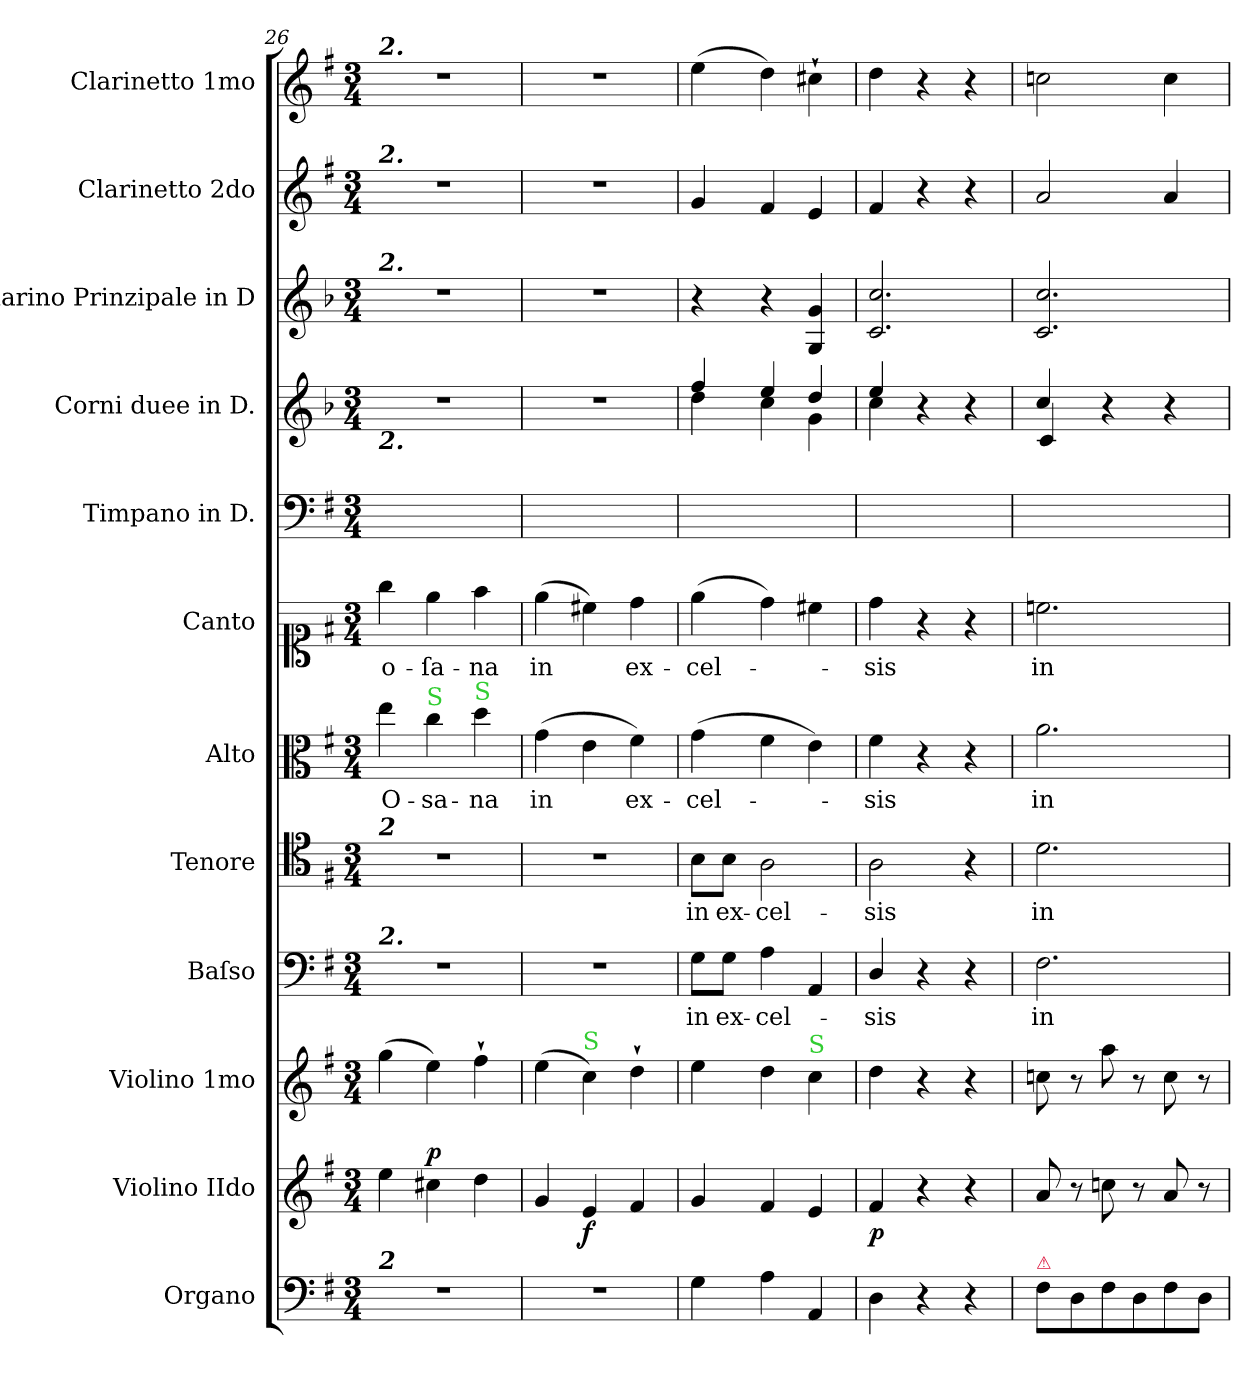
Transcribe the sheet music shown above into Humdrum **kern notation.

**kern	**kern	**dynam	**kern	**kern	**text	**kern	**text	**kern	**text	**kern	**text	**kern	**kern	**kern	**kern	**kern
*part12	*part11	*part11	*part10	*part9	*part9	*part8	*part8	*part7	*part7	*part6	*part6	*part5	*part4	*part3	*part2	*part1
*staff12	*staff11	*staff11	*staff10	*staff9	*staff9	*staff8	*staff8	*staff7	*staff7	*staff6	*staff6	*staff5	*staff4	*staff3	*staff2	*staff1
*I"Organo	*I"Violino IIdo	*	*I"Violino 1mo	*I"Baſso	*	*I"Tenore	*	*I"Alto	*	*I"Canto	*	*I"Timpano in D.	*I"Corni duee in D.	*I"Clarino Prinzipale in D	*I"Clarinetto 2do	*I"Clarinetto 1mo
*I'Org.	*I'Vn II	*	*	*I'B.	*	*I'T.	*	*I'A.	*	*I'C.	*	*I'Timp.	*	*I'Cl. in D	*	*I'Cl. I
*clefF4	*clefG2	*	*clefG2	*clefF4	*	*clefC4	*	*clefC3	*	*clefC1	*	*clefF4	*clefG2	*clefG2	*clefG2	*clefG2
*	*	*	*	*	*	*	*	*	*	*	*	*	*ITrd6c10	*ITrd6c10	*	*
*k[f#]	*k[f#]	*	*k[f#]	*k[f#]	*	*k[f#]	*	*k[f#]	*	*k[f#]	*	*k[f#]	*k[f#]	*k[f#]	*k[f#]	*k[f#]
*M3/4	*M3/4	*	*M3/4	*M3/4	*	*M3/4	*	*M3/4	*	*M3/4	*	*M3/4	*M3/4	*M3/4	*M3/4	*M3/4
=26	=26	=26	=26	=26	=26	=26	=26	=26	=26	=26	=26	=26	=26	=26	=26	=26
!	!	!	!	!	!	!	!	!	!	!	!	!	!	!	!	!LO:TX:a:Bi:t=2.
!	!	!	!	!	!	!	!	!	!	!	!	!	!	!	!LO:TX:a:Bi:t=2.	!
!	!	!	!	!	!	!	!	!	!	!	!	!	!	!LO:TX:a:Bi:t=2.	!	!
!	!	!	!	!	!	!	!	!	!	!	!	!	!LO:TX:b:Bi:t=2.	!	!	!
!	!	!	!	!	!	!LO:TX:a:Bi:t=2	!	!	!	!	!	!	!	!	!	!
!	!	!	!	!LO:TX:a:Bi:t=2.	!	!	!	!	!	!	!	!	!	!	!	!
!LO:TX:a:Bi:t=2	!	!	!	!	!	!	!	!	!	!	!	!	!	!	!	!
2.r	4ee\	.	(>4gg\	2.r	.	2.r	.	4ee\	O-	4gg\	o-	2.ryy	2.r	2.r	2.r	2.r
!	!	!	!	!	!	!	!	!LO:TX:a:color=limegreen:t=S	!	!	!	!	!	!	!	!
!	!	!LO:DY:a	!	!	!	!	!	!	!	!	!	!	!	!	!	!
.	4cc#\	p	4ee\)	.	.	.	.	4cc\	-sa-	4ee\	-ſa-	.	.	.	.	.
!	!	!	!	!	!	!	!	!LO:TX:a:color=limegreen:t=S	!	!	!	!	!	!	!	!
.	4dd\	.	4ff#`>\	.	.	.	.	4dd\	-na	4ff#\	-na	.	.	.	.	.
=27	=27	=27	=27	=27	=27	=27	=27	=27	=27	=27	=27	=27	=27	=27	=27	=27
2.r	4g/	.	(>4ee\	2.r	.	2.r	.	(>4g\	in	(>4ee\	in	2.ryy	2.r	2.r	2.r	2.r
!	!	!	!LO:TX:a:color=limegreen:t=S	!	!	!	!	!	!	!	!	!	!	!	!	!
.	4e/	f	4cc\)	.	.	.	.	4e\	.	4cc#X\)	.	.	.	.	.	.
.	4f#/	.	4dd`>\	.	.	.	.	4f#\)	ex-	4dd\	-ex-	.	.	.	.	.
=28	=28	=28	=28	=28	=28	=28	=28	=28	=28	=28	=28	=28	=28	=28	=28	=28
!	!	!	!	!	!LO:LY:i	!	!	!	!	!	!	!	!	!	!	!
*	*	*	*	*	*	*	*	*	*	*	*	*	*^	*	*	*
4G\	4g/	.	4ee\	8G\L	in	8B\L	in	(>4g\	-cel-	(>4ee\	cel-	2.ryy	4g/	4e\	4r	4g/	(>4ee\
!	!	!	!	!	!LO:LY:i	!	!	!	!	!	!	!	!	!	!	!	!
.	.	.	.	8G\J	ex-	8B\J	ex-	.	.	.	.	.	.	.	.	.	.
!	!	!	!	!	!LO:LY:i	!	!	!	!	!	!	!	!	!	!	!	!
4A\	4f#/	.	4dd\	4A\	-cel-	2A\	-cel-	4f#\	.	4dd\)	.	.	4f#/	4d\	4r	4f#/	4dd\)
!	!	!	!LO:TX:a:color=limegreen:t=S	!	!	!	!	!	!	!	!	!	!	!	!	!	!
4AA/	4e/	.	4cc\	4AA/	.	.	.	4e\)	.	4cc#X\	.	.	4e/	4A\	4AA/ 4A/	4e/	4cc#X`>\
=29	=29	=29	=29	=29	=29	=29	=29	=29	=29	=29	=29	=29	=29	=29	=29	=29	=29
!	!	!	!	!	!LO:LY:i	!	!	!	!	!	!	!	!	!	!	!	!
4D\	4f#/	p	4dd\	4D/	-sis	2A\	-sis	4f#\	-sis	4dd\	-sis	2.ryy	4f#/	4d\	2.D/ 2.d/	4f#/	4dd\
4r	4r	.	4r	4r	.	.	.	4r	.	4r	.	.	4r	2ryy	.	4r	4r
4r	4r	.	4r	4r	.	4r	.	4r	.	4r	.	.	4r	.	.	4r	4r
=30	=30	=30	=30	=30	=30	=30	=30	=30	=30	=30	=30	=30	=30	=30	=30	=30	=30
!LO:TX:a:color=crimson:t=⚠	!	!	!	!	!	!	!	!	!	!	!	!	!	!	!	!	!
!	!	!	!	!	!	!	!LO:LY:i	!	!	!	!	!	!	!	!	!	!
8F#\L	8a/	.	8ccn\	2.F#\	in	2.d\	in	2.a\	in	2.ccn\	in	2.ryy	4d/	4D/	2.D/ 2.d/	2a/	2ccn\
8D\	8r	.	8r	.	.	.	.	.	.	.	.	.	.	.	.	.	.
8F#\	8ccn\	.	8aa\	.	.	.	.	.	.	.	.	.	4r	2ryy	.	.	.
8D\	8r	.	8r	.	.	.	.	.	.	.	.	.	.	.	.	.	.
8F#\	8a/	.	8cc\	.	.	.	.	.	.	.	.	.	4r	.	.	4a/	4cc\
8D\J	8r	.	8r	.	.	.	.	.	.	.	.	.	.	.	.	.	.
*	*	*	*	*	*	*	*	*	*	*	*	*	*v	*v	*	*	*
=	=	=	=	=	=	=	=	=	=	=	=	=	=	=	=	=
*-	*-	*-	*-	*-	*-	*-	*-	*-	*-	*-	*-	*-	*-	*-	*-	*-
